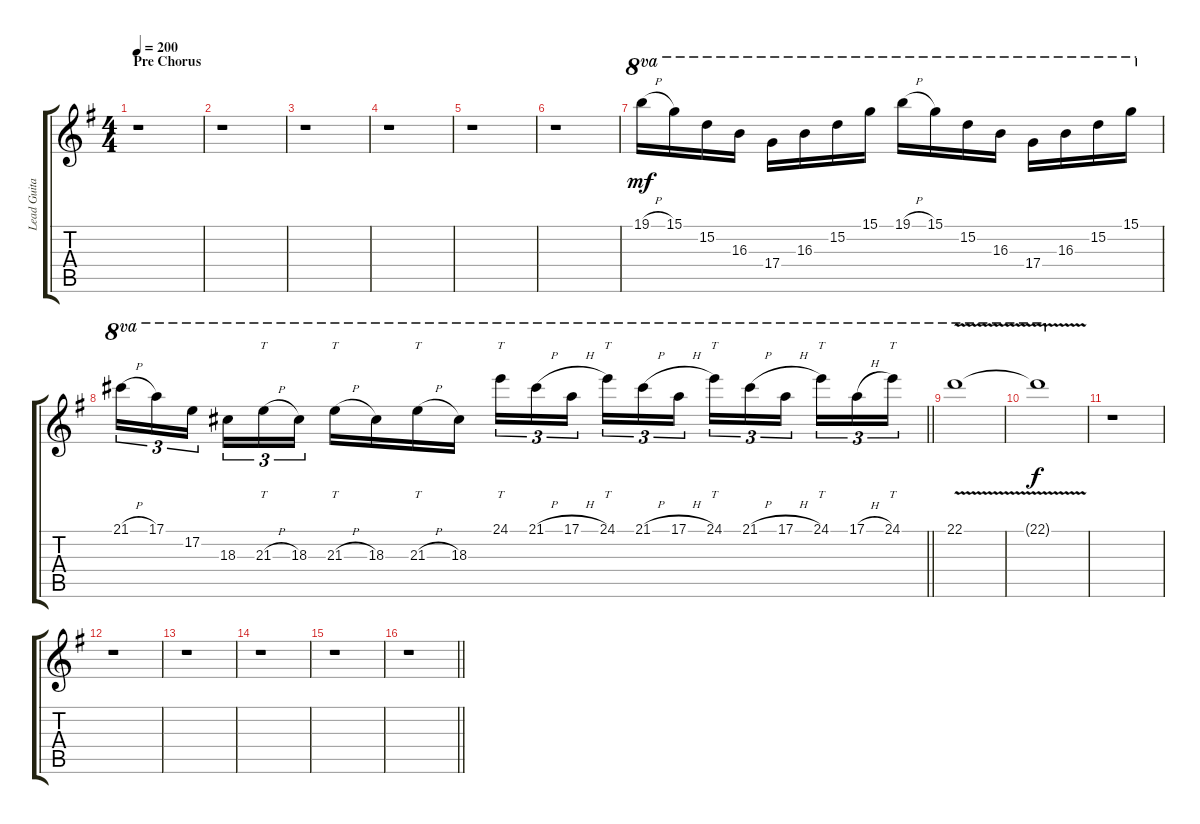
\track ("Lead Guitar A" "Lead Guita") {instrument overdrivenguitar}
\staff {score tabs}
\tuning (E4 B3 G3 D3 A2 E2) {hide}
\ts (4 4)
\section ("" "Pre Chorus")
\tempo 200
\clef g2
\ks g
r.1{dy f} |
r.1 |
r.1 |
r.1 |
r.1 |
r.1 |
19.1{h}.16{ot 8va dy mf} 15.1.16{ot 8va} 15.2.16{ot 8va} 16.3.16{ot 8va} 17.4.16{ot 8va} 16.3.16{ot 8va} 15.2.16{ot 8va} 15.1.16{ot 8va} 19.1{h}.16{ot 8va} 15.1.16{ot 8va} 15.2.16{ot 8va} 16.3.16{ot 8va} 17.4.16{ot 8va} 16.3.16{ot 8va} 15.2.16{ot 8va} 15.1.16{ot 8va} |
\barLineRight lightlight
21.1{h}.16{tu (3 2) ot 8va} 17.1.16{tu (3 2) ot 8va} 17.2.16{tu (3 2) ot 8va beam splitsecondary} 18.3.16{tu (3 2) ot 8va} 21.3{h}.16{tt tu (3 2) ot 8va} 18.3.16{tu (3 2) ot 8va} 21.3{h}.16{tt ot 8va} 18.3.16{ot 8va} 21.3{h}.16{tt ot 8va} 18.3.16{ot 8va} 24.1.16{tt tu (3 2) ot 8va} 21.1{h}.16{tu (3 2) ot 8va} 17.1{h}.16{tu (3 2) ot 8va beam splitsecondary} 24.1.16{tt tu (3 2) ot 8va} 21.1{h}.16{tu (3 2) ot 8va} 17.1{h}.16{tu (3 2) ot 8va} 24.1.16{tt tu (3 2) ot 8va} 21.1{h}.16{tu (3 2) ot 8va} 17.1{h}.16{tu (3 2) ot 8va beam splitsecondary} 24.1.16{tt tu (3 2) ot 8va} 17.1{h}.16{tu (3 2) ot 8va} 24.1.16{tt tu (3 2) ot 8va} |
\section ("" "")
22.1{v}.1{ot 8va volume 0} |
22.1{t}.1{ot 8va dy f} |
r.1 |
r.1 |
r.1 |
r.1 |
r.1 |
\barLineRight lightlight
r.1
